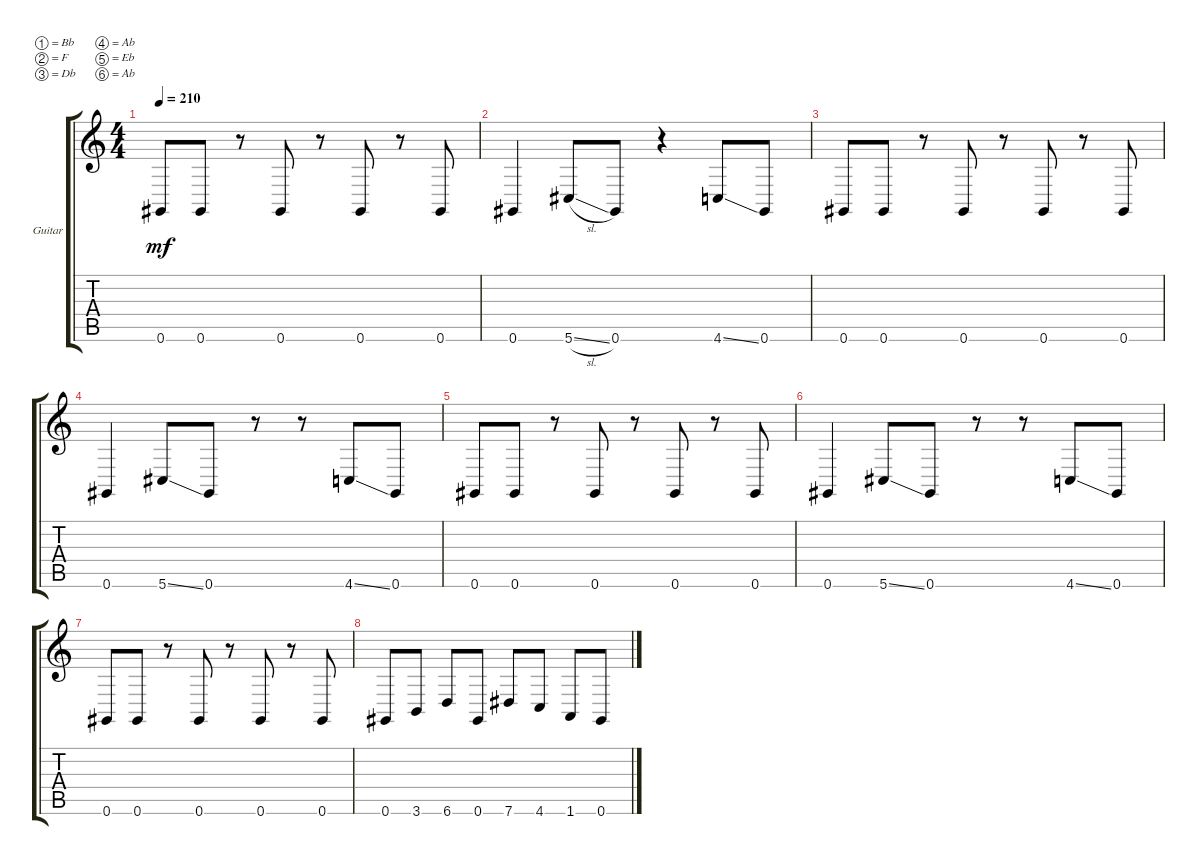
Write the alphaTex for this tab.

\defaultSystemsLayout 4
\bracketExtendMode groupsimilarinstruments
\firstSystemTrackNameOrientation horizontal
\otherSystemsTrackNameOrientation horizontal
\track ("JR Bareis (Guitar)" "Guitar") {instrument distortionguitar}
\staff {score tabs}
\tuning (Bb3 F3 Db3 Ab2 Eb2 Ab1)
\ts (4 4)
\tempo 210
\clef g2
\ks c
0.6.8{dy mf} 0.6.8 r.8 0.6.8 r.8 0.6.8 r.8 0.6.8 |
0.6.4 5.6{sl}.8 0.6.8 r.4 4.6{ss}.8 0.6.8 |
0.6.8 0.6.8 r.8 0.6.8 r.8 0.6.8 r.8 0.6.8 |
0.6.4 5.6{ss}.8 0.6.8 r.8 r.8 4.6{ss}.8 0.6.8 |
0.6.8 0.6.8 r.8 0.6.8 r.8 0.6.8 r.8 0.6.8 |
0.6.4 5.6{ss}.8 0.6.8 r.8 r.8 4.6{ss}.8 0.6.8 |
0.6.8 0.6.8 r.8 0.6.8 r.8 0.6.8 r.8 0.6.8 |
0.6.8 3.6.8 6.6.8 0.6.8 7.6.8 4.6.8 1.6.8 0.6.8
